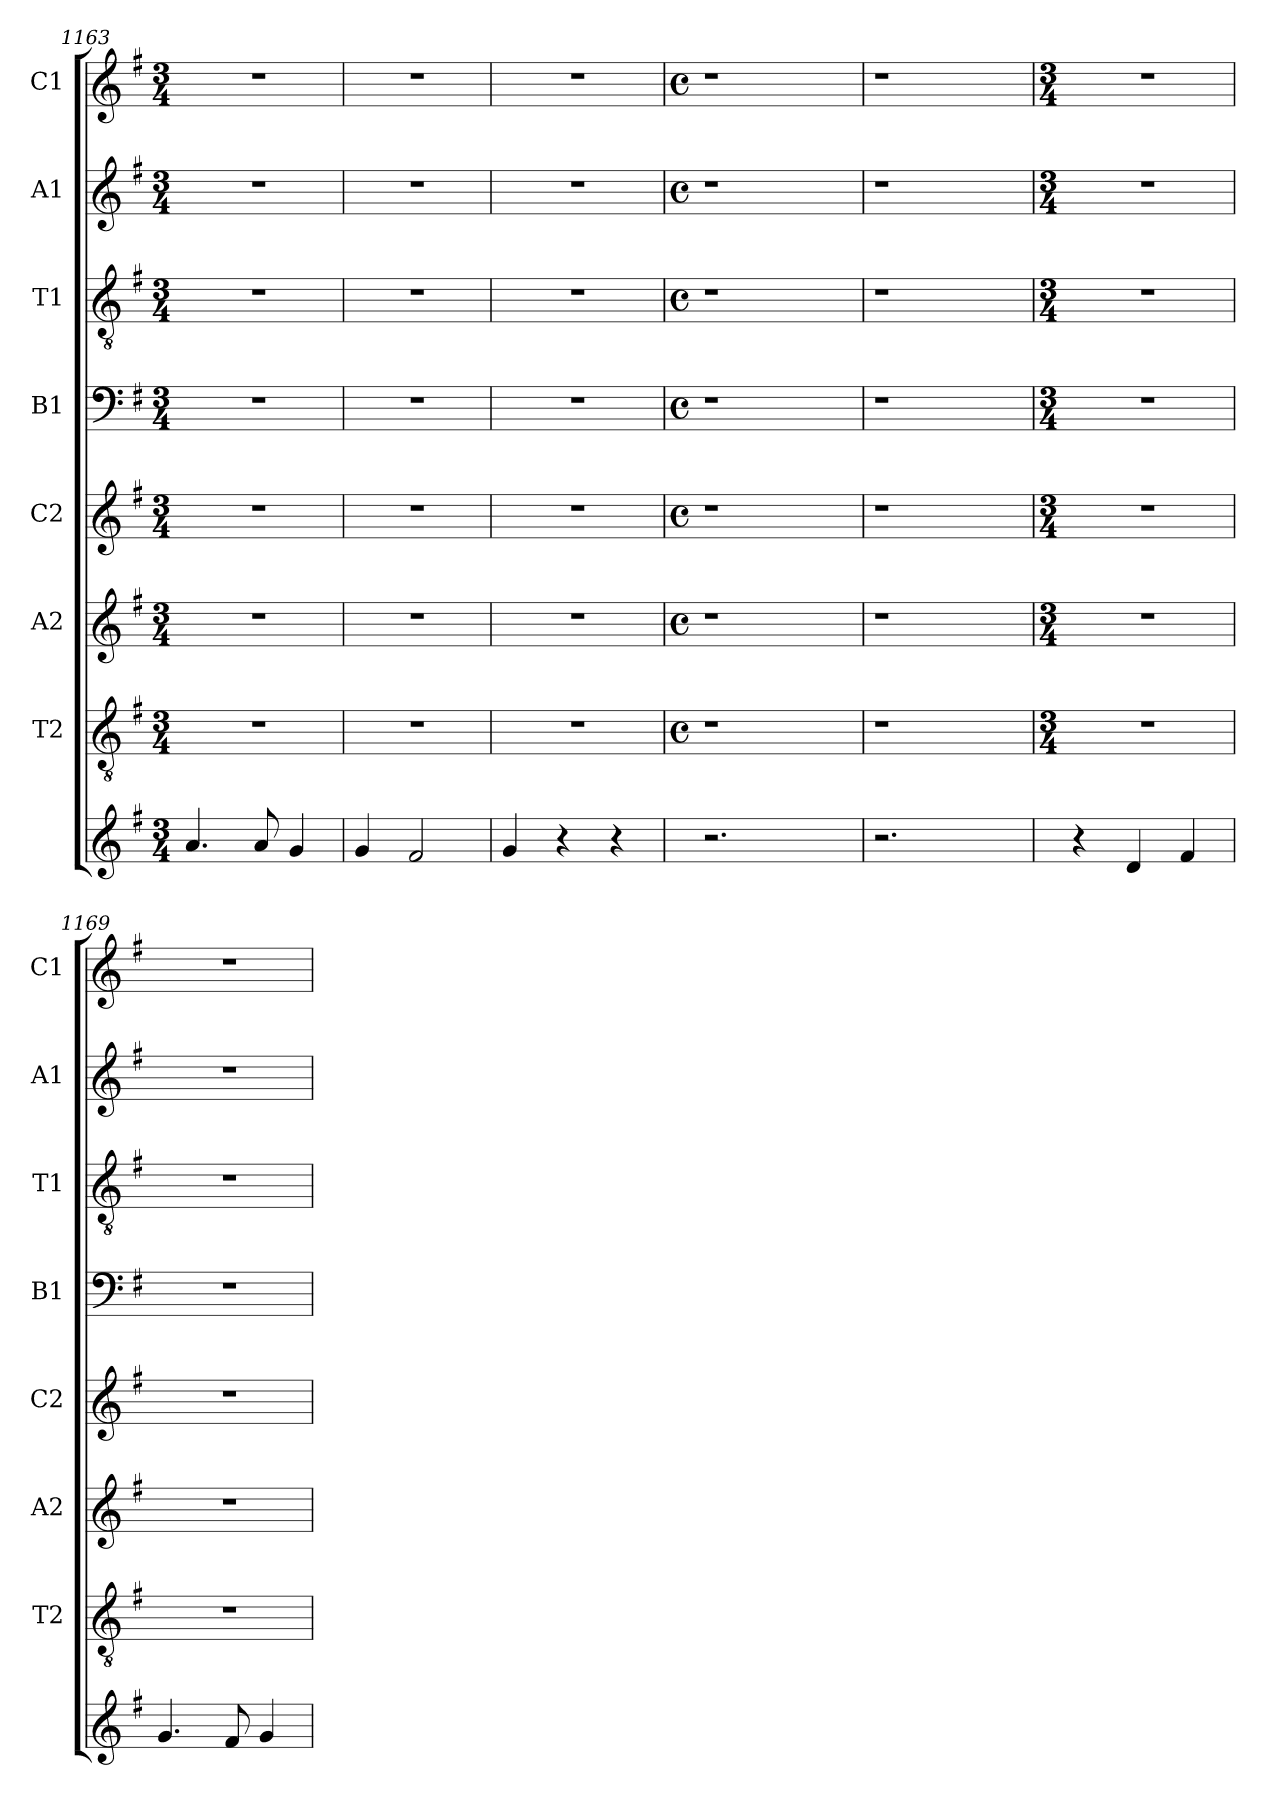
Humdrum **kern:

**kern	**kern	**kern	**kern	**kern	**kern	**kern	**kern
*part8	*part7	*part6	*part5	*part4	*part3	*part2	*part1
*staff8	*staff7	*staff6	*staff5	*staff4	*staff3	*staff2	*staff1
*	*I"T2	*I"A2	*I"C2	*I"B1	*I"T1	*I"A1	*I"C1
*	*I'T2	*I'A2	*I'C2	*I'B1	*I'T1	*I'A1	*I'C1
*clefG2	*clefGv2	*clefG2	*clefG2	*clefF4	*clefGv2	*clefG2	*clefG2
*k[f#]	*k[f#]	*k[f#]	*k[f#]	*k[f#]	*k[f#]	*k[f#]	*k[f#]
*G:	*G:	*G:	*G:	*G:	*G:	*G:	*G:
*M3/4	*M3/4	*M3/4	*M3/4	*M3/4	*M3/4	*M3/4	*M3/4
=1163	=1163	=1163	=1163	=1163	=1163	=1163	=1163
4.a/	2.r	2.r	2.r	2.r	2.r	2.r	2.r
8a/	.	.	.	.	.	.	.
4g/	.	.	.	.	.	.	.
=1164	=1164	=1164	=1164	=1164	=1164	=1164	=1164
4g/	2.r	2.r	2.r	2.r	2.r	2.r	2.r
2f#/	.	.	.	.	.	.	.
=1165	=1165	=1165	=1165	=1165	=1165	=1165	=1165
4g/	2.r	2.r	2.r	2.r	2.r	2.r	2.r
4r	.	.	.	.	.	.	.
4r	.	.	.	.	.	.	.
=1166	=1166	=1166	=1166	=1166	=1166	=1166	=1166
*	*M4/4	*M4/4	*M4/4	*M4/4	*M4/4	*M4/4	*M4/4
*	*met(c)	*met(c)	*met(c)	*met(c)	*met(c)	*met(c)	*met(c)
2.r	1r	1r	1r	1r	1r	1r	1r
4ryy	.	.	.	.	.	.	.
=1167	=1167	=1167	=1167	=1167	=1167	=1167	=1167
2.r	1r	1r	1r	1r	1r	1r	1r
4ryy	.	.	.	.	.	.	.
!!LO:LB:g=z
=1168	=1168	=1168	=1168	=1168	=1168	=1168	=1168
*	*M3/4	*M3/4	*M3/4	*M3/4	*M3/4	*M3/4	*M3/4
4r	2.r	2.r	2.r	2.r	2.r	2.r	2.r
4d/	.	.	.	.	.	.	.
4f#/	.	.	.	.	.	.	.
=1169	=1169	=1169	=1169	=1169	=1169	=1169	=1169
4.g/	2.r	2.r	2.r	2.r	2.r	2.r	2.r
8f#/	.	.	.	.	.	.	.
4g/	.	.	.	.	.	.	.
=	=	=	=	=	=	=	=
*-	*-	*-	*-	*-	*-	*-	*-
